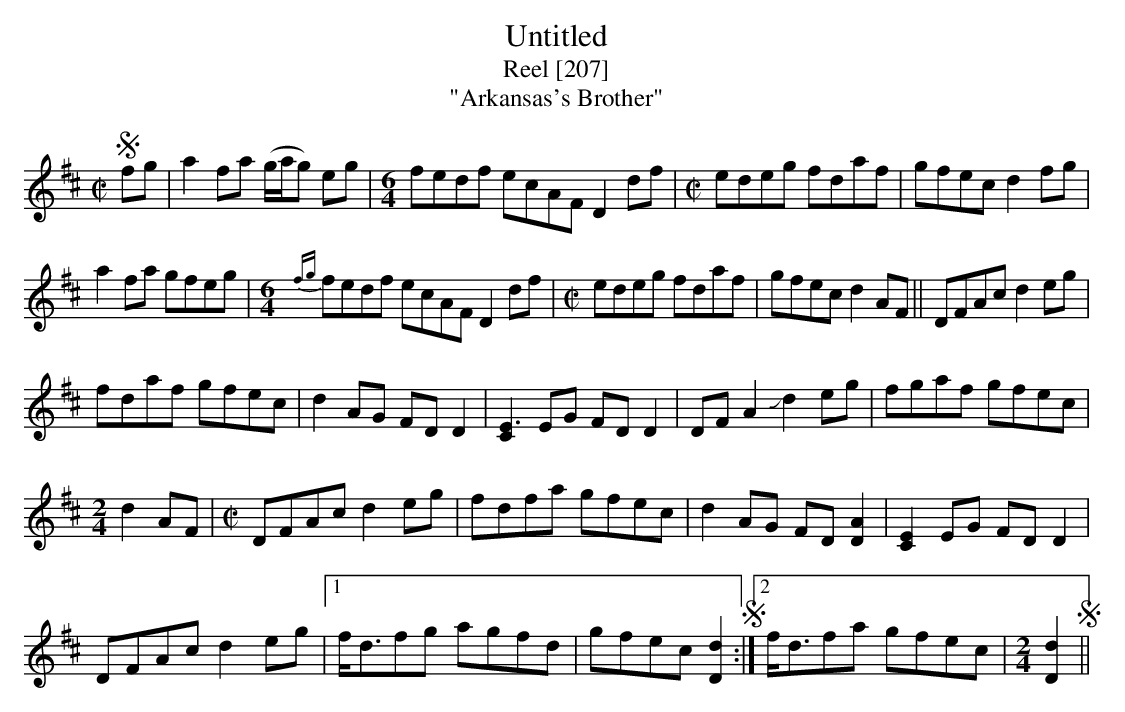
X:1
T:Untitled
T:Reel [207]
T:"Arkansas's Brother"
M:C|
L:1/8
K:D
Sfg|a2fa (g/a/g) eg|[M:6/4]fedf ecAF D2 df|[M:C|]edeg fdaf |gfec d2 fg|
a2 fa gfeg|[M:6/4]{fg}fedf ecAF D2df|[M:C|]edeg fdaf |gfec d2 AF||DFAc d2 eg|
fdaf gfec| d2 AG FD D2|[C2E3]EG FD D2|DFA2 Jd2eg|fgaf gfec |
[M:2/4]d2 AF|[M:C|]DFAc d2 eg|fdfa gfec|d2 AG FD [D2A2]| [C2E2]EG FD D2|
DFAc d2 eg|1f<dfg agfd|gfec [D2d2]S:|2 f<dfa gfec|[M:2/4][D2d2]S||
